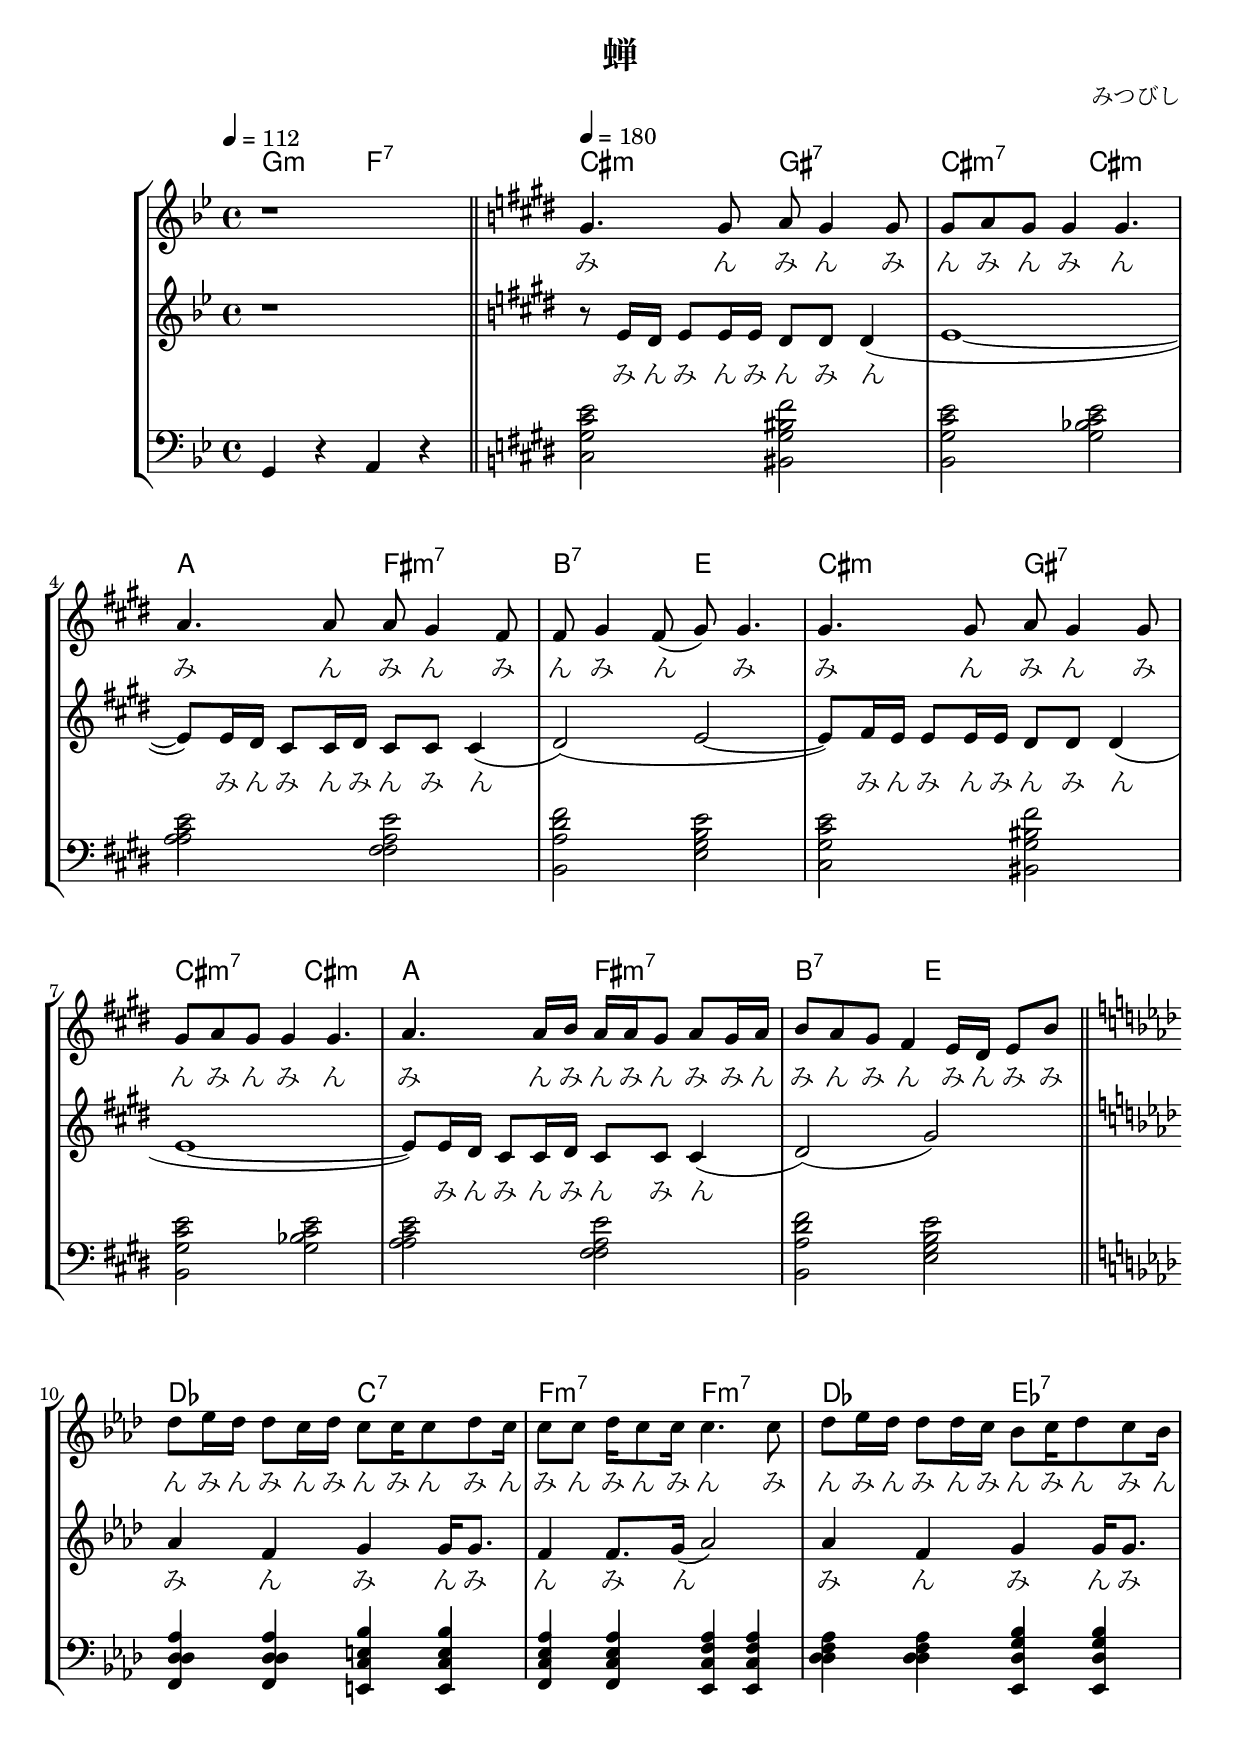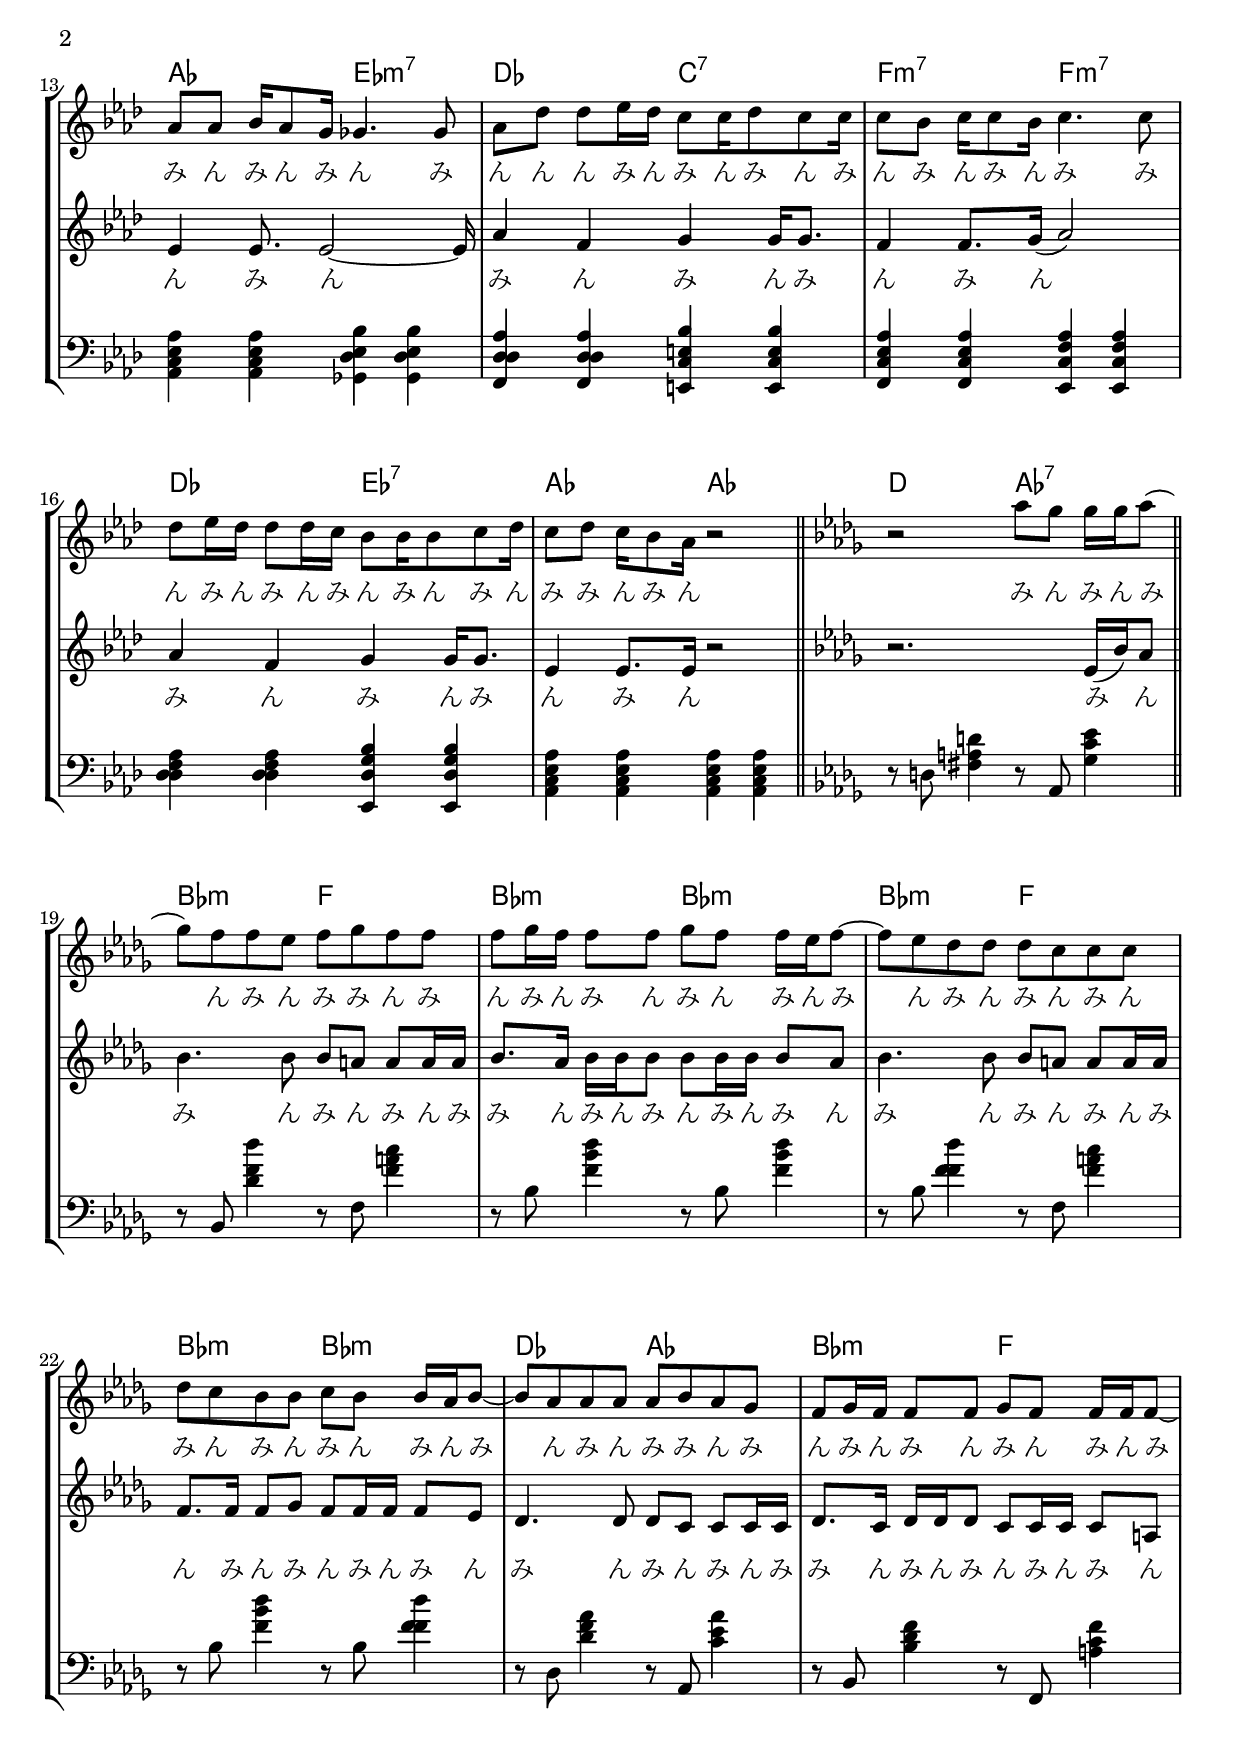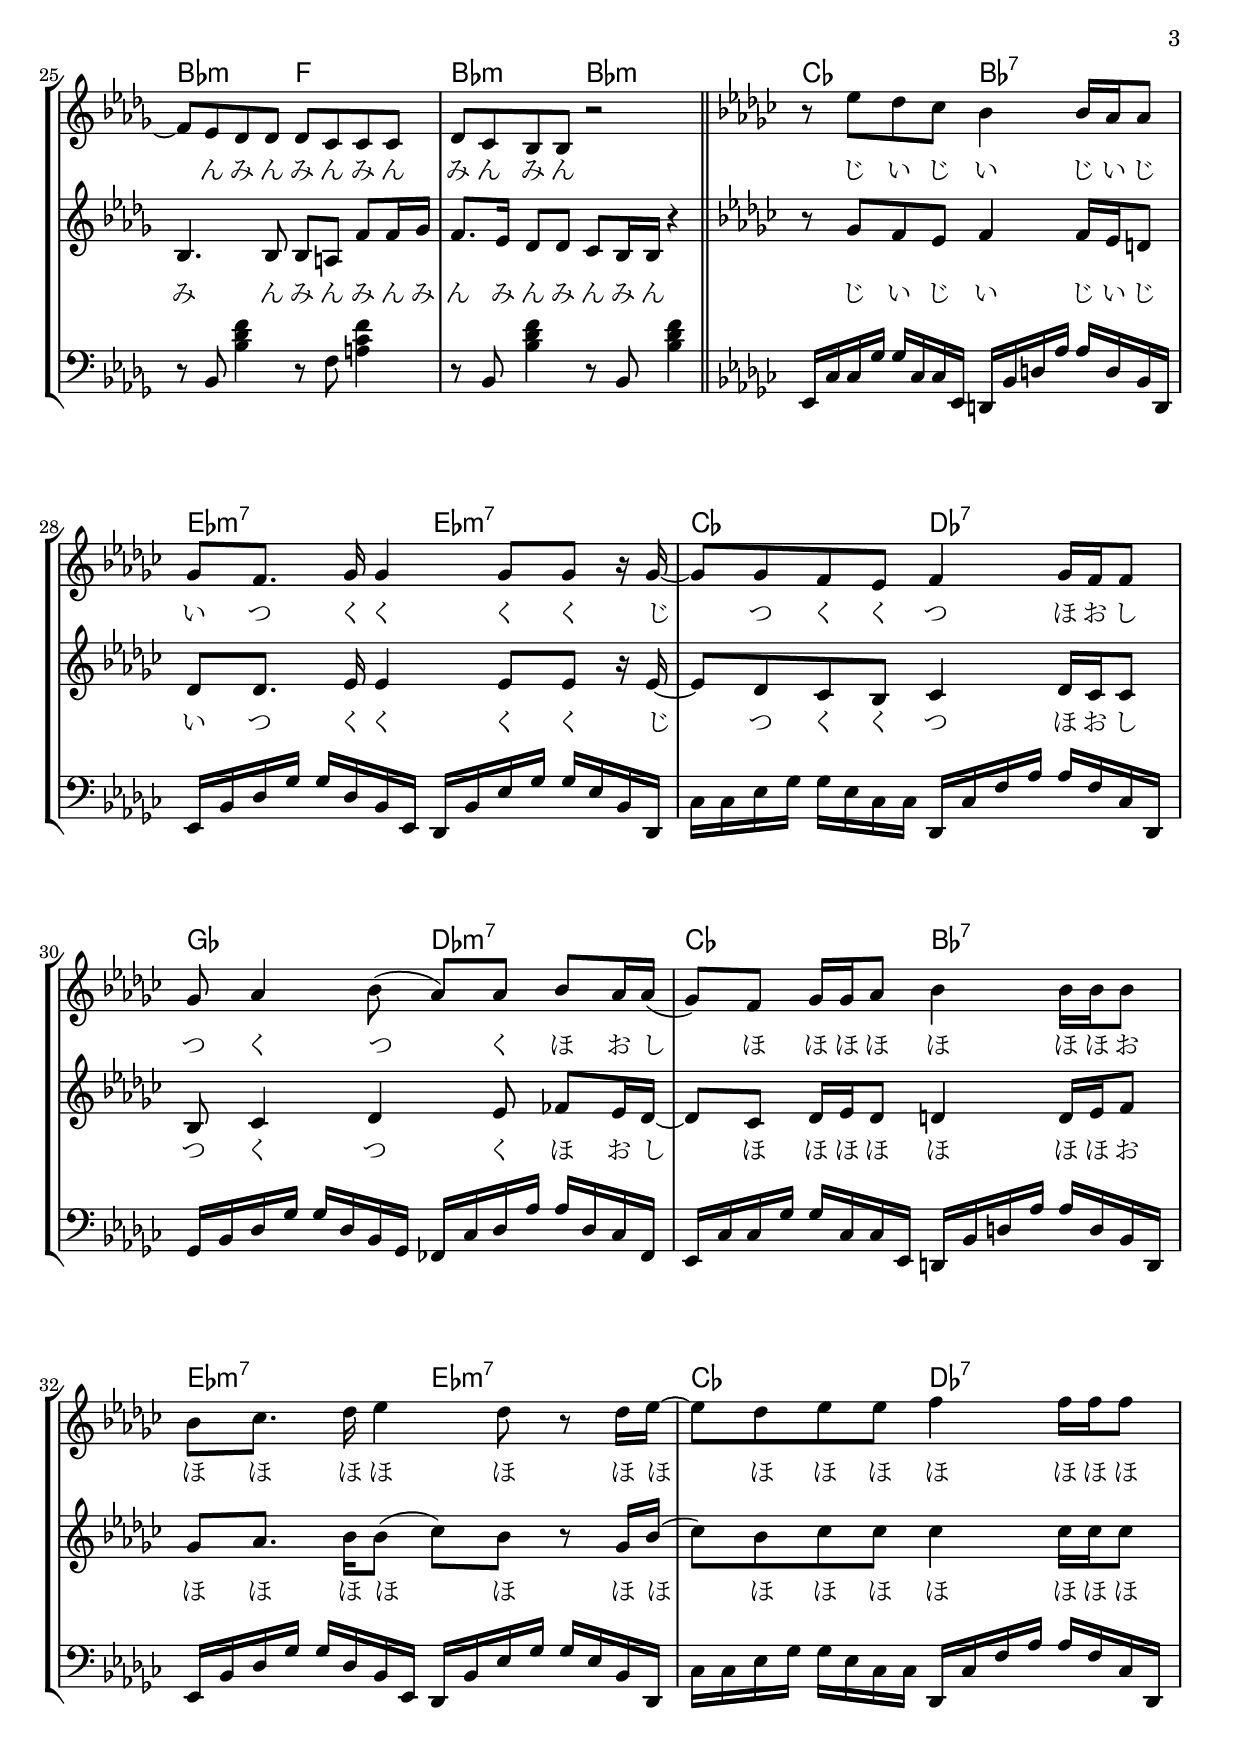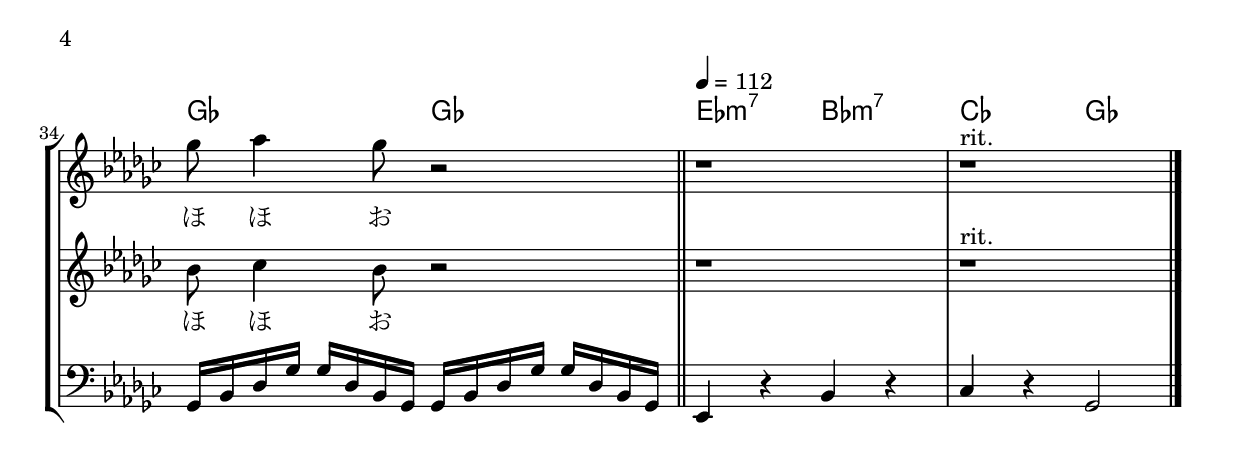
\version "2.12.1"

\header {
	title = \markup {蝉}
	composer = \markup \center-column {みつびし}
}

harmony = \chordmode {
	g2:m f:7 

	cis:m gis:7 cis:min7 cis:m a fis:min7 b:7 e cis:m gis:7 cis:min7 cis:m a fis:min7 b:7 e 

	des c:7 f:min7 f:min7 des es:7 as es:min7 des c:7 f:min7 f:min7 des es:7 as as 

	d as:7 

	bes:m f bes:m bes:m bes:m f bes:m bes:m des as bes:m f bes:m f bes:m bes:m 

	ces bes:7 es:min7 es:min7 ces des:7 ges des:min7 ces bes:7 es:min7 es:min7 ces des:7 ges ges 

	es:min7 bes:min7 ces ges 
}

melody = {
	\key bes \major
	\tempo 4 = 112
	r1   
	\set Staff.midiInstrument = #"Whistle"
		\key e \major
	\tempo 4 = 180
gis'4.  gis'8  a'8  gis'4  gis'8 
	gis'8  a'8  gis'8  gis'4  gis'4. 
	a'4.  a'8  a'8  gis'4  fis'8 
	fis'8  gis'4  fis'8  (gis'8)  gis'4. 
	gis'4.  gis'8  a'8  gis'4  gis'8 
	gis'8  a'8  gis'8  gis'4  gis'4. 
	a'4.  a'16  b'16  a'16  a'16  gis'8  a'8  gis'16  a'16 
	b'8  a'8  gis'8  fis'4  e'16  dis'16  e'8  	\set Staff.midiInstrument = #"Whistle"
	b'8 
		\key as \major
des''8  es''16  des''16  des''8  c''16  des''16  c''8  c''16  c''8  des''8  c''16 
	c''8  c''8  des''16  c''8  c''16  c''4.  c''8 
	des''8  es''16  des''16  des''8  des''16  c''16  bes'8  c''16  des''8  c''8  bes'16 
	as'8  as'8  bes'16  as'8  g'16  ges'4.  ges'8 
	as'8  des''8  des''8  es''16  des''16  c''8  c''16  des''8  c''8  c''16 
	c''8  bes'8  c''16  c''8  bes'16  c''4.  c''8 
	des''8  es''16  des''16  des''8  des''16  c''16  bes'8  bes'16  bes'8  c''8  des''16 
	c''8  des''8  c''16  bes'8  as'16  	r2 	\key des \major
	r2 
	\set Staff.midiInstrument = #"Guitar harmonics"
	as''8  ges''8  ges''16  ges''16  as''8 
	(ges''8)  f''8  f''8  es''8  f''8  ges''8  f''8  f''8 
	f''8  ges''16  f''16  f''8  f''8  ges''8  f''8  f''16  es''16  f''8~ 
	f''8  es''8  des''8  des''8  des''8  c''8  c''8  c''8 
	des''8  c''8  bes'8  bes'8  c''8  bes'8  bes'16  as'16  bes'8~ 
	bes'8  as'8  as'8  as'8  as'8  bes'8  as'8  ges'8 
	f'8  ges'16  f'16  f'8  f'8  ges'8  f'8  f'16  f'16  f'8~ 
	f'8  es'8  des'8  des'8  des'8  c'8  c'8  c'8 
	des'8  c'8  bes8  bes8  	r2 	\set Staff.midiInstrument = #"Guitar harmonics"
		\key ges \major
r8 es''8  des''8  ces''8  bes'4  bes'16  as'16  as'8 
	ges'8  f'8.  ges'16  ges'4  ges'8  ges'8  r16  ges'16~ 
	ges'8  ges'8  f'8  es'8  f'4  ges'16  f'16  f'8 
	ges'8  as'4  bes'8  (as'8)  as'8  bes'8  as'16  as'16 
	(ges'8)  f'8  ges'16  ges'16  as'8  bes'4  bes'16  bes'16  bes'8 
	bes'8  ces''8.  des''16  es''4  des''8  r8  des''16  es''16~ 
	es''8  des''8  es''8  es''8  f''4  f''16  f''16  f''8 
	ges''8  as''4  ges''8  	r2 	\tempo 4 = 112
	r1 | r1^"rit." \bar "|."
}

words = \lyricmode {
	
	み  ん  み  ん  み  ん  み  ん  み  ん  み  ん  み  ん  み  ん  み  ん  み  み  ん  み  ん  み  ん  み  ん  み  ん  み  ん  み  ん  み  ん  み  み  ん  み  ん  み  ん  み  ん  み  
	み  ん  み  ん  み  ん  み  ん  み  ん  み  ん  み  ん  み  ん  み  ん  み  ん  み  ん  み  ん  み  ん  み  ん  み  ん  み  ん  み  ん  み  ん  み  ん  ん  ん  み  ん  み  ん  み  ん  み  ん  み  ん  み  ん  み  み  ん  み  ん  み  ん  み  ん  み  ん  み  ん  み  み  ん  み  ん  
	
	み  ん  み  ん  み  ん  み  ん  み  み  ん  み  ん  み  ん  み  ん  み  ん  み  ん  み  ん  み  ん  み  ん  み  ん  み  ん  み  ん  み  ん  み  ん  み  ん  み  ん  み  み  ん  み  ん  み  ん  み  ん  み  ん  み  ん  み  ん  み  ん  み  ん  み  ん  み  ん  み  ん  
	じ  い  じ  い  じ  い  じ  い  つ  く  く  く  く  じ  つ  く  く  つ  ほ  お  し  つ  く  つ  く  ほ  お  し  ほ  ほ  ほ  ほ  ほ  ほ  ほ  お  ほ  ほ  ほ  ほ  ほ  ほ  ほ  ほ  ほ  ほ  ほ  ほ  ほ  ほ  ほ  ほ  お  
	
}

secondmelody = {
	\key bes \major
	\tempo 4 = 112
	r1   
	\set Staff.midiInstrument = #"Guitar Fret Noise"
		\key e \major
	\tempo 4 = 180
r8 e'16  dis'16  e'8  e'16  e'16  dis'8  dis'8  dis'4 
	(e'1~ 
	e'8)  e'16  dis'16  cis'8  cis'16  dis'16  cis'8  cis'8  cis'4 
	(dis'2)  (e'2~ 
	e'8)  fis'16  e'16  e'8  e'16  e'16  dis'8  dis'8  dis'4 
	(e'1~ 
	e'8)  e'16  dis'16  cis'8  cis'16  dis'16  cis'8  cis'8  cis'4 
	(dis'2)  (gis'2)
	\set Staff.midiInstrument = #"Guitar Fret Noise"
		\key as \major
 as'4  f'4  g'4  g'16  g'8. 
	f'4  f'8.  g'16  (as'2) 
	as'4  f'4  g'4  g'16  g'8. 
	es'4  es'8.  es'2~es'16 
	as'4  f'4  g'4  g'16  g'8. 
	f'4  f'8.  g'16  (as'2) 
	as'4  f'4  g'4  g'16  g'8. 
	es'4  es'8.  es'16  	r2 	\key des \major
	r2. 
	\set Staff.midiInstrument = #"Bird Tweet"
	es'16  (bes'16)  as'8 
	bes'4.  bes'8  bes'8  a'8  a'8  a'16  a'16 
	bes'8.  as'16  bes'16  bes'16  bes'8  bes'8  bes'16  bes'16  bes'8  as'8 
	bes'4.  bes'8  bes'8  a'8  a'8  a'16  a'16 
	f'8.  f'16  f'8  ges'8  f'8  f'16  f'16  f'8  es'8 
	des'4.  des'8  des'8  c'8  c'8  c'16  c'16 
	des'8.  c'16  des'16  des'16  des'8  c'8  c'16  c'16  c'8  a8 
	bes4.  bes8  bes8  a8  f'8  f'16  ges'16 
	f'8.  es'16  des'8  des'8  c'8  bes16  bes16  	r4 	\set Staff.midiInstrument = #"Guitar harmonics"
		\key ges \major
r8 ges'8  f'8  es'8  f'4  f'16  es'16  d'8 
	des'8  des'8.  es'16  es'4  es'8  es'8  r16  es'16~ 
	es'8  des'8  ces'8  bes8  ces'4  des'16  ces'16  ces'8 
	bes8  ces'4  des'4  es'8  fes'8  es'16  des'16~ 
	des'8  ces'8  des'16  es'16  des'8  d'4  d'16  es'16  f'8 
	ges'8  as'8.  bes'16  bes'8  (ces''8)  bes'8  r8  ges'16  bes'16 
	(ces''8)  bes'8  ces''8  ces''8  ces''4  ces''16  ces''16  ces''8 
	bes'8  ces''4  bes'8  	r2 	\tempo 4 = 112
	r1 | r1^"rit." \bar "|."
}

secondwords = \lyricmode {
	
	み  ん  み  ん  み  ん  み  ん  み  ん  み  ん  み  ん  み  ん  み  ん  み  ん  み  ん  み  ん  み  ん  み  ん  み  ん  み  ん  
	み  ん  み  ん  み  ん  み  ん  み  ん  み  ん  み  ん  み  ん  み  ん  み  ん  み  ん  み  ん  み  ん  み  ん  み  ん  み  ん  
	
	み  ん  み  ん  み  ん  み  ん  み  み  ん  み  ん  み  ん  み  ん  み  ん  み  ん  み  ん  み  ん  み  ん  み  ん  み  ん  み  ん  み  ん  み  ん  み  ん  み  ん  み  み  ん  み  ん  み  ん  み  ん  み  ん  み  ん  み  ん  み  ん  み  ん  み  ん  み  ん  み  ん  
	じ  い  じ  い  じ  い  じ  い  つ  く  く  く  く  じ  つ  く  く  つ  ほ  お  し  つ  く  つ  く  ほ  お  し  ほ  ほ  ほ  ほ  ほ  ほ  ほ  お  ほ  ほ  ほ  ほ  ほ  ほ  ほ  ほ  ほ  ほ  ほ  ほ  ほ  ほ  ほ  ほ  お  
	
}

tempochange = {
	\tempo 4 = 112
	r1 \bar "||"
	\tempo 4 = 180
	r1 | r1 | r1 | r1 | r1 | r1 | r1 | r1 \bar "||"
	\tempo 4 = 180
	r1 | r1 | r1 | r1 | r1 | r1 | r1 | r1 \bar "||"
	\tempo 4 = 180
	r1 \bar "||"
	\tempo 4 = 180
	r1 | r1 | r1 | r1 | r1 | r1 | r1 | r1 \bar "||"
	\tempo 4 = 180
	r1 | r1 | r1 | r1 | r1 | r1 | r1 | r1 \bar "||"
	\tempo 4 = 112
	r1 | \tempo 4 = 84 r2 \tempo 4 = 74 r2 \bar "|."
}

mainacc = {
	\clef bass
	\set Staff.midiInstrument = #"Seashore"
	\key bes \major
	\tempo 4 = 112
	g,4 r4
	a,4 r4
	\bar "||"

	\set Staff.midiInstrument = #"FX 2 (soundtrack)"
	\key e \major
	\tempo 4 = 180
	<cis gis cis' e'>2
	<bis, gis bis fis'>2
	<b, gis cis' e'>2
	<bes gis cis' e'>2
	<a a cis' e'>2
	<fis fis a e'>2
	<b, a dis' fis'>2
	<e gis b e'>2
	<cis gis cis' e'>2
	<bis, gis bis fis'>2
	<b, gis cis' e'>2
	<bes gis cis' e'>2
	<a a cis' e'>2
	<fis fis a e'>2
	<b, a dis' fis'>2
	<e gis b e'>2
	\bar "||"

	\set Staff.midiInstrument = #"FX 2 (soundtrack)"
	\key as \major
	<f, des des as>4 <f, des des as>4
	<e, c e bes>4 <e, c e bes>4
	<f, c es as>4 <f, c es as>4
	<es, c f as>4 <es, c f as>4
	<des des f as>4 <des des f as>4
	<es, des g bes>4 <es, des g bes>4
	<as, c es as>4 <as, c es as>4
	<ges, des es bes>4 <ges, des es bes>4
	<f, des des as>4 <f, des des as>4
	<e, c e bes>4 <e, c e bes>4
	<f, c es as>4 <f, c es as>4
	<es, c f as>4 <es, c f as>4
	<des des f as>4 <des des f as>4
	<es, des g bes>4 <es, des g bes>4
	<as, c es as>4 <as, c es as>4
	<as, c es as>4 <as, c es as>4
	\bar "||"

	\set Staff.midiInstrument = #"Pad 3 (polysynth)"
	\key des \major
	r8 d <fis a d'>4
	r8 as, <ges c' es'>4
	\bar "||"

	\set Staff.midiInstrument = #"Pad 3 (polysynth)"
	r8 bes, <f' des' des''>4
	r8 f <f' a' c''>4
	r8 bes <f' bes' des''>4
	r8 bes <f' bes' des''>4
	r8 bes <f' f' des''>4
	r8 f <f' a' c''>4
	r8 bes <f' bes' des''>4
	r8 bes <f' f' des''>4
	r8 des <des' f' as'>4
	r8 as, <c' es' as'>4
	r8 bes, <bes des' f'>4
	r8 f, <a c' f'>4
	r8 bes, <bes des' f'>4
	r8 f <a c' f'>4
	r8 bes, <bes des' f'>4
	r8 bes, <bes des' f'>4
	\bar "||"

	\set Staff.midiInstrument = #"String Ensemble 1"
	\key ges \major
	es,16 ces ces ges ges ces ces es,
	d,16 bes, d as as d bes, d,
	es,16 bes, des ges ges des bes, es,
	des,16 bes, es ges ges es bes, des,
	ces16 ces es ges ges es ces ces
	des,16 ces f as as f ces des,
	ges,16 bes, des ges ges des bes, ges,
	fes,16 ces des as as des ces fes,
	es,16 ces ces ges ges ces ces es,
	d,16 bes, d as as d bes, d,
	es,16 bes, des ges ges des bes, es,
	des,16 bes, es ges ges es bes, des,
	ces16 ces es ges ges es ces ces
	des,16 ces f as as f ces des,
	ges,16 bes, des ges ges des bes, ges,
	ges,16 bes, des ges ges des bes, ges,
	\bar "||"

	\set Staff.midiInstrument = #"Gunshot"
	\tempo 4 = 112
	es,4 r4
	bes,4 r4
	ces4 r4
	ges,2
	\bar "|."
}

subacc = {
	\clef bass
	\set Staff.midiInstrument = #"Telephone Ring"
	\key bes \major
	\tempo 4 = 112
	g,8 bes g bes
	a,8 c' f c'
	\bar "||"

	\set Staff.midiInstrument = #"Synth Drum"
	\key e \major
	\tempo 4 = 180
	cis8 e' <gis cis'> e'
	bis,8 fis' <gis bis> fis'
	b,8 e' <gis cis'> e'
	bes8 e' <gis cis'> e'
	a8 e' <a cis'> e'
	fis8 e' <fis a> e'
	b,8 fis' <a dis'> fis'
	e8 e' <gis b> e'
	cis8 e' <gis cis'> e'
	bis,8 fis' <gis bis> fis'
	b,8 e' <gis cis'> e'
	bes8 e' <gis cis'> e'
	a8 e' <a cis'> e'
	fis8 e' <fis a> e'
	b,8 fis' <a dis'> fis'
	e8 e' <gis b> e'
	\bar "||"

	\set Staff.midiInstrument = #"Synth Drum"
	\key as \major
	f,8 as <des des> as
	e,8 bes <c e> bes
	f,8 as <c es> as
	es,8 as <c f> as
	des8 as <des f> as
	es,8 bes <des g> bes
	as,8 as <c es> as
	ges,8 bes <des es> bes
	f,8 as <des des> as
	e,8 bes <c e> bes
	f,8 as <c es> as
	es,8 as <c f> as
	des8 as <des f> as
	es,8 bes <des g> bes
	as,8 as <c es> as
	as,8 as <c es> as
	\bar "||"

	\set Staff.midiInstrument = #"Synth Drum"
	\key des \major
	d16 d' <fis a> d' d d' <fis a> d'
	as,16 es' <ges c'> es' as, es' <ges c'> es'
	\bar "||"

	\set Staff.midiInstrument = #"Synth Drum"
	bes,16 des'' <f' des'> des'' bes, des'' <f' des'> des''
	f16 c'' <f' a'> c'' f c'' <f' a'> c''
	bes16 des'' <f' bes'> des'' bes des'' <f' bes'> des''
	bes16 des'' <f' bes'> des'' bes des'' <f' bes'> des''
	bes16 des'' <f' f'> des'' bes des'' <f' f'> des''
	f16 c'' <f' a'> c'' f c'' <f' a'> c''
	bes16 des'' <f' bes'> des'' bes des'' <f' bes'> des''
	bes16 des'' <f' f'> des'' bes des'' <f' f'> des''
	des16 as' <des' f'> as' des as' <des' f'> as'
	as,16 as' <c' es'> as' as, as' <c' es'> as'
	bes,16 f' <bes des'> f' bes, f' <bes des'> f'
	f,16 f' <a c'> f' f, f' <a c'> f'
	bes,16 f' <bes des'> f' bes, f' <bes des'> f'
	f16 f' <a c'> f' f f' <a c'> f'
	bes,16 f' <bes des'> f' bes, f' <bes des'> f'
	bes,16 f' <bes des'> f' bes, f' <bes des'> f'
	\bar "||"

	\set Staff.midiInstrument = #"Synth Drum"
	\key ges \major
	es,16 ges <ces ces> ges es, ges <ces ces> ges
	d,16 as <bes, d> as d, as <bes, d> as
	es,16 ges <bes, des> ges es, ges <bes, des> ges
	des,16 ges <bes, es> ges des, ges <bes, es> ges
	ces16 ges <ces es> ges ces ges <ces es> ges
	des,16 as <ces f> as des, as <ces f> as
	ges,16 ges <bes, des> ges ges, ges <bes, des> ges
	fes,16 as <ces des> as fes, as <ces des> as
	es,16 ges <ces ces> ges es, ges <ces ces> ges
	d,16 as <bes, d> as d, as <bes, d> as
	es,16 ges <bes, des> ges es, ges <bes, des> ges
	des,16 ges <bes, es> ges des, ges <bes, es> ges
	ces16 ges <ces es> ges ces ges <ces es> ges
	des,16 as <ces f> as des, as <ces f> as
	ges,16 ges <bes, des> ges ges, ges <bes, des> ges
	ges,16 ges <bes, des> ges ges, ges <bes, des> ges
	\bar "||"

	\set Staff.midiInstrument = #"Telephone Ring"
	\tempo 4 = 112
	es,8 r16 <bes, des ges>16 <bes, des ges>8 r16 es,16
	bes,8 r16 <as, des as>16 <as, des as>8 r16 bes,16
	ces8 r16 <ces es ges>16 <ces es ges>8 r16 ces16
	<ges, bes, des ges>2
	\bar "|."
}

percA = {
	\drummode {
	r1 \bar "||"
	r1  |r2. hho4  |r1  |r2. hho4  |r1  |r2. hho4  |r1  |r2. hho4  \bar "||"
	hh4 hh8 hh2 r8  |\times 16/32{ hh2 hh8. hh8. hh4. hh2. } |hh4 hh8 hh2 r8  |hh4 hh8 hh4 hh4.  |hh4 hh8 hh2 r8  |\times 16/32{ hh2 hh8. hh8. hh4. hh2. } |hh4 hh8 hh2 r8  |\times 16/32{ hh2 hh8. hh1 r4 r16 } \bar "||"
	hho8 hho8 hho2.  \bar "||"
	r8 hho8 hho8 hho8 hho8 hho8 hho8 hho8  |hho8 hho8 hho8 hho8 hho8 hho8 hho8 hho8  |r8 hho8 hho8 hho8 hho8 hho8 hho8 hho8  |hho8 hho8 hho8 hho8 hho2  |r8 hho8 hho8 hho8 hho8 hho8 hho8 hho8  |hho8 hho8 hho8 hho8 hho8 hho8 hho8 hho8  |r8 hho8 hho8 hho8 hho8 hho8 hho8 hho8  |hho8 hho8 hho2.  \bar "||"
	cymc1  |r1  |r1  |r1  |cymc1  |r1  |r1  |r1  \bar "||"
	r1 |r1 \bar "|."
	}
}

percB = {
	\drummode {
	r1 \bar "||"
	r16 hhp16 hhp8 hhp16 hhp8 hhp2 r16  |r16 hhp16 hhp8 hhp16 hhp8 hhp2 r16  |r16 hhp16 hhp8 hhp16 hhp8 hhp2 r16  |r16 hhp16 hhp8 hhp16 hhp8 hhp2 r16  |r16 hhp16 hhp8 hhp16 hhp8 hhp2 r16  |r16 hhp16 hhp8 hhp16 hhp8 hhp2 r16  |r16 hhp16 hhp8 hhp16 hhp8 hhp2 r16  |r16 hhp16 hhp8 hhp16 hhp8 hhp2 hhp16  \bar "||"
	r16 hhp8 hhp8 hhp2 r8.  |\times 16/32{ r8 hhp4 hhp4 hhp8 hhp2 r8 hhp2 r8 } |r16 hhp8 hhp8 hhp2 r8.  |r16 hhp8 hhp8 hhp8. hhp2  |r16 hhp8 hhp8 hhp2 r8.  |\times 16/32{ r8 hhp4 hhp4 hhp8 hhp2 r8 hhp2 r8 } |r16 hhp8 hhp8 hhp2 r8.  |\times 16/32{ r8 hhp4 hhp4 hhp8 hhp1 r4 } \bar "||"
	r8 sn8. sn16 sn8 sn16 sn16 sn16 sn8. sn8  \bar "||"
	r8 sn4 sn4 sn4 sn8  |r8 sn4 sn4 sn4 sn8  |r8 sn4 sn4 sn4 sn8  |r8 sn4 sn8 sn8 sn16 sn4 r16  |r8 sn4 sn4 sn4 sn8  |r8 sn4 sn4 sn4 sn8  |r8 sn4 sn4 sn4 sn8  |r8 sn8. sn16 sn8 sn16 sn16 sn16 sn8. sn8  \bar "||"
	r8 hho8 hho8 hho8 hho8 hho8 hho8 hho8  |hho8 hho8 hho8 hho8 hho8 hho8 hho8 hho8  |hho8 hho8 hho8 hho8 hho8 hho8 hho8 hho8  |hho8 hho8 hho8 hho8 hho8 hho4.  |r8 hho8 hho8 hho8 hho8 hho8 hho8 hho8  |hho8 hho8 hho8 hho8 hho8 hho8 hho8 hho8  |hho8 hho8 hho8 hho8 hho8 hho8 hho8 hho8  |hho8 hho8 hho8 hho8 hho8 hho4.  \bar "||"
	r1 |r1 \bar "|."
	}
}

percC = {
	\drummode {
	r1 \bar "||"
	hh8. hh8. hh2 r8  |hh8. hh8. hh2 hh8  |hh8. hh8. hh2 r8  |hh8. hh8. hh2 hh8  |hh8. hh8. hh2 r8  |hh8. hh8. hh2 hh8  |hh8. hh8. hh2 r8  |hh8. hh8. hh4 hh4 hh8  \bar "||"
	r1  |\times 16/32{ r1 r2 hho2 } |r1  |\times 16/32{ r1 r2 hho2 } |r1  |\times 16/32{ r1 r2 hho2 } |r1  |\times 16/32{ r1 r2 hho2 } \bar "||"
	bd8 bd8 bd8. bd8. bd8 bd8 bd8  \bar "||"
	bd4 bd4 bd8. bd8 bd8.  |bd4 bd4 bd8. bd8 bd8.  |bd4 bd4 bd8. bd8 bd8.  |bd4 bd4 r16 bd4. r16  |bd4 bd4 bd8. bd8 bd8.  |bd4 bd4 bd8. bd8 bd8.  |bd4 bd4 bd8. bd8 bd8.  |bd8 bd8 bd8. bd8. bd8 bd8 bd8  \bar "||"
	r1  |r1  |r1  |r2. hh4  |r1  |r1  |r1  |r2. hh4  \bar "||"
	r1 |r1 \bar "|."
	}
}

percD = {
	\drummode {
	r1 \bar "||"
	r2 ss2  |r2 ss2  |r2 ss2  |r2 ss2  |r2 ss2  |r2 ss2  |r2 ss2  |r2 ss2  \bar "||"
	bd8. bd8. bd2 bd8  |\times 16/32{ bd4. bd4. bd2 bd2 bd4 } |bd8. bd8. bd2 bd8  |bd8. bd8. bd2 r8  |bd8. bd8. bd2 bd8  |\times 16/32{ bd4. bd4. bd2 bd2 bd4 } |bd8. bd8. bd2 bd8  |\times 16/32{ bd4. bd4. bd8 bd2 r8 bd2 } \bar "||"
	cymc1  \bar "||"
	cymc1  |r1  |cymc1  |r1  |cymc1  |r1  |cymc1  |r1  \bar "||"
	r8 sn4 sn4 sn4 sn8  |r8 sn4 sn4 sn4 sn8  |r8 sn4 sn4 sn4 sn8  |r8 sn4 sn4 sn8. sn16 sn16 sn16  |r8 sn4 sn4 sn4 sn8  |r8 sn4 sn4 sn4 sn8  |r8 sn4 sn4 sn4 sn8  |r8 sn4 sn4 sn8. sn16 sn16 sn16  \bar "||"
	r1 |r1 \bar "|."
	}
}

percE = {
	\drummode {
	r1 \bar "||"
	bd2 r8 bd4 bd8  |bd4. bd4 bd4 bd8  |bd2 r8 bd4 bd8  |bd4. bd4 bd4 bd8  |bd2 r8 bd4 bd8  |bd4. bd4 bd4 bd8  |bd2 r8 bd4 bd8  |bd4. bd4 bd4.  \bar "||"
	r2 ss2  |\times 16/32{ r1 ss1 } |r2 ss2  |\times 16/32{ r1 ss1 } |r2 ss2  |\times 16/32{ r1 ss1 } |r2 ss2  |\times 16/32{ r1 ss1 } \bar "||"
	r1 \bar "||"
	r1 |r1 |r1 |r2. tommh16 tommh8.  |r1 |r1 |r1 |r2. tommh16 tommh8.  \bar "||"
	bd4 bd16 bd8. bd8. bd8 bd8.  |bd4 bd16 bd8. bd16 bd8 bd8 bd8.  |bd4 bd16 bd8. bd8. bd8 bd8.  |bd4 bd16 bd8. bd16 bd8. bd4  |bd4 bd16 bd8. bd8. bd8 bd8.  |bd4 bd16 bd8. bd16 bd8 bd8 bd8.  |bd4 bd16 bd8. bd8. bd8 bd8.  |bd4 bd16 bd8. bd16 bd8. bd4  \bar "||"
	r1 |r1 \bar "|."
	}
}

percF = {
	\drummode {
	r1 \bar "||"
	r1 | r1 | r1 | r1 | r1 | r1 | r1 | r1 \bar "||"
	r1 |r1 |r1 |r2 r8. sn16 sn4  |r1 |r1 |r1 |\times 16/32{ r1 sn4 sn8 sn2 r8 } \bar "||"
	r2. r8 tomfh8  \bar "||"
	r1 |r1 |r1 |r2. r8 tomfh16 tomfh16  |r1 |r1 |r1 |r2. r8 tomfh8  \bar "||"
	r1 | r1 | r1 | r1 | r1 | r1 | r1 | r1 \bar "||"
	r1 | r1 \bar "|."
	}
}

percG = {
	\drummode {
	r1 \bar "||"
	r1 | r1 | r1 | r1 | r1 | r1 | r1 | r1 \bar "||"
	r1 |r1 |r1 |r2. r8 tomml8  |r1 |r1 |r1 |r2. r8 tomml8  \bar "||"
	r2. tomml16 tomml8.  \bar "||"
	r1 |r1 |r1 |r1 |r1 |r1 |r1 |r2. tomml16 tomml8.  \bar "||"
	r1 | r1 | r1 | r1 | r1 | r1 | r1 | r1 \bar "||"
	r1 | r1 \bar "|."
	}
}

percH = {
	\drummode {
	r1 \bar "||"
	r1 | r1 | r1 | r1 | r1 | r1 | r1 | r1 \bar "||"
	r1 |r1 |r1 |r1 |r1 |r1 |r1 |\times 16/32{ r1 r2 r8 tommh4. } \bar "||"
	r1 \bar "||"
	r1 | r1 | r1 | r1 | r1 | r1 | r1 | r1 \bar "||"
	r1 | r1 | r1 | r1 | r1 | r1 | r1 | r1 \bar "||"
	r1 | r1 \bar "|."
	}
}

percI = {
	\drummode {
	r1 \bar "||"
	r1 | r1 | r1 | r1 | r1 | r1 | r1 | r1 \bar "||"
	r1 |r1 |r1 |r1 |r1 |r1 |r1 |\times 16/32{ r1 r2. tomfh4 } \bar "||"
	r1 \bar "||"
	r1 | r1 | r1 | r1 | r1 | r1 | r1 | r1 \bar "||"
	r1 | r1 | r1 | r1 | r1 | r1 | r1 | r1 \bar "||"
	r1 | r1 \bar "|."
	}
}

\score {
	<<
		\new StaffGroup <<
			\new ChordNames {\harmony}
			\new Voice = "melody" {\melody}
			\new Lyrics \lyricsto "melody" \words
			\new Voice = "secondmelody" {\secondmelody}
			\new Lyrics \lyricsto "secondmelody" \secondwords
			\new Staff = "mainacc" {\mainacc}
		>>
	>>
	\layout { }
}
